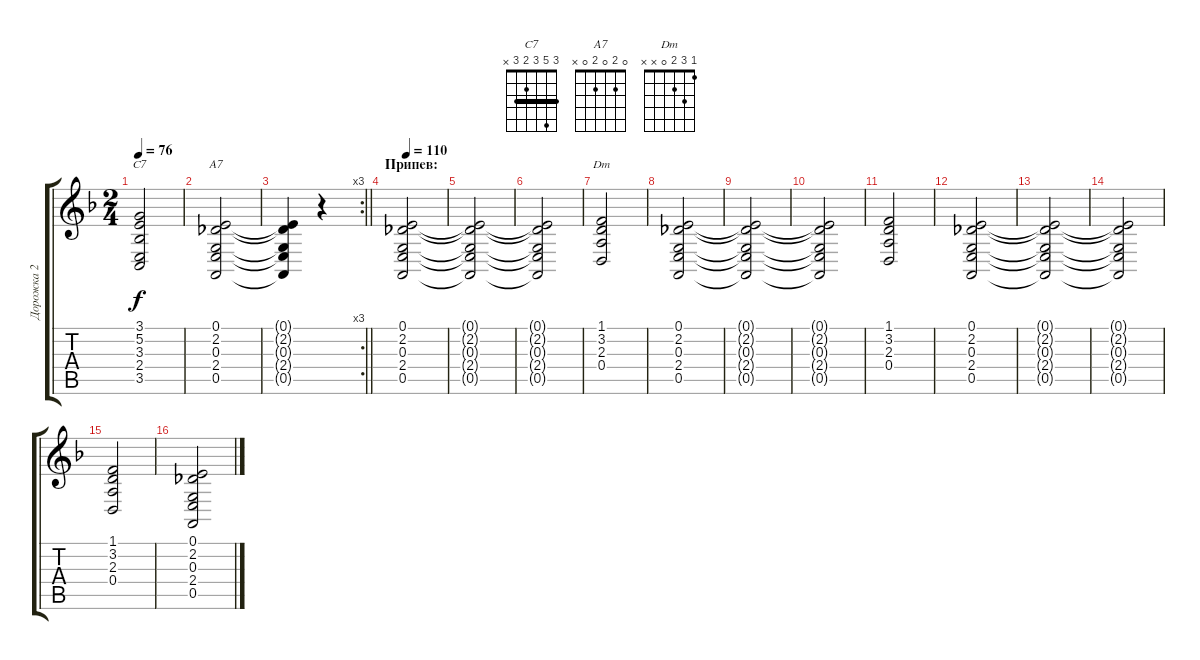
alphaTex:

\track ("Дорожка 2" "Дорожка 2") {instrument stringensemble1}
\staff {score tabs}
\tuning (E4 B3 G3 D3 A2 E2) {hide}
\chord ("C7" 3 5 3 2 3 x) {barre 3}
\chord ("A7" 0 2 0 2 0 x)
\chord ("Dm" 1 3 2 0 x x)
\ts (2 4)
\tempo 76
\clef g2
\ks f
(3.1 5.2 3.3 2.4 3.5).2{ch "C7" dy f} |
(0.1 2.2 0.3 2.4 0.5).2{ch "A7"} |
\rc 3
\barLineRight lightlight
(0.1{t} 2.2{t} 0.3{t} 2.4{t} 0.5{t}).4 r.4 |
\section ("" "Припев:")
\tempo 110
(0.1 2.2 0.3 2.4 0.5).2 |
(0.1{t} 2.2{t} 0.3{t} 2.4{t} 0.5{t}).2 |
(0.1{t} 2.2{t} 0.3{t} 2.4{t} 0.5{t}).2 |
(1.1 3.2 2.3 0.4).2{ch "Dm"} |
(0.1 2.2 0.3 2.4 0.5).2 |
(0.1{t} 2.2{t} 0.3{t} 2.4{t} 0.5{t}).2 |
(0.1{t} 2.2{t} 0.3{t} 2.4{t} 0.5{t}).2 |
(1.1 3.2 2.3 0.4).2 |
(0.1 2.2 0.3 2.4 0.5).2 |
(0.1{t} 2.2{t} 0.3{t} 2.4{t} 0.5{t}).2 |
(0.1{t} 2.2{t} 0.3{t} 2.4{t} 0.5{t}).2 |
(1.1 3.2 2.3 0.4).2 |
(0.1 2.2 0.3 2.4 0.5).2
